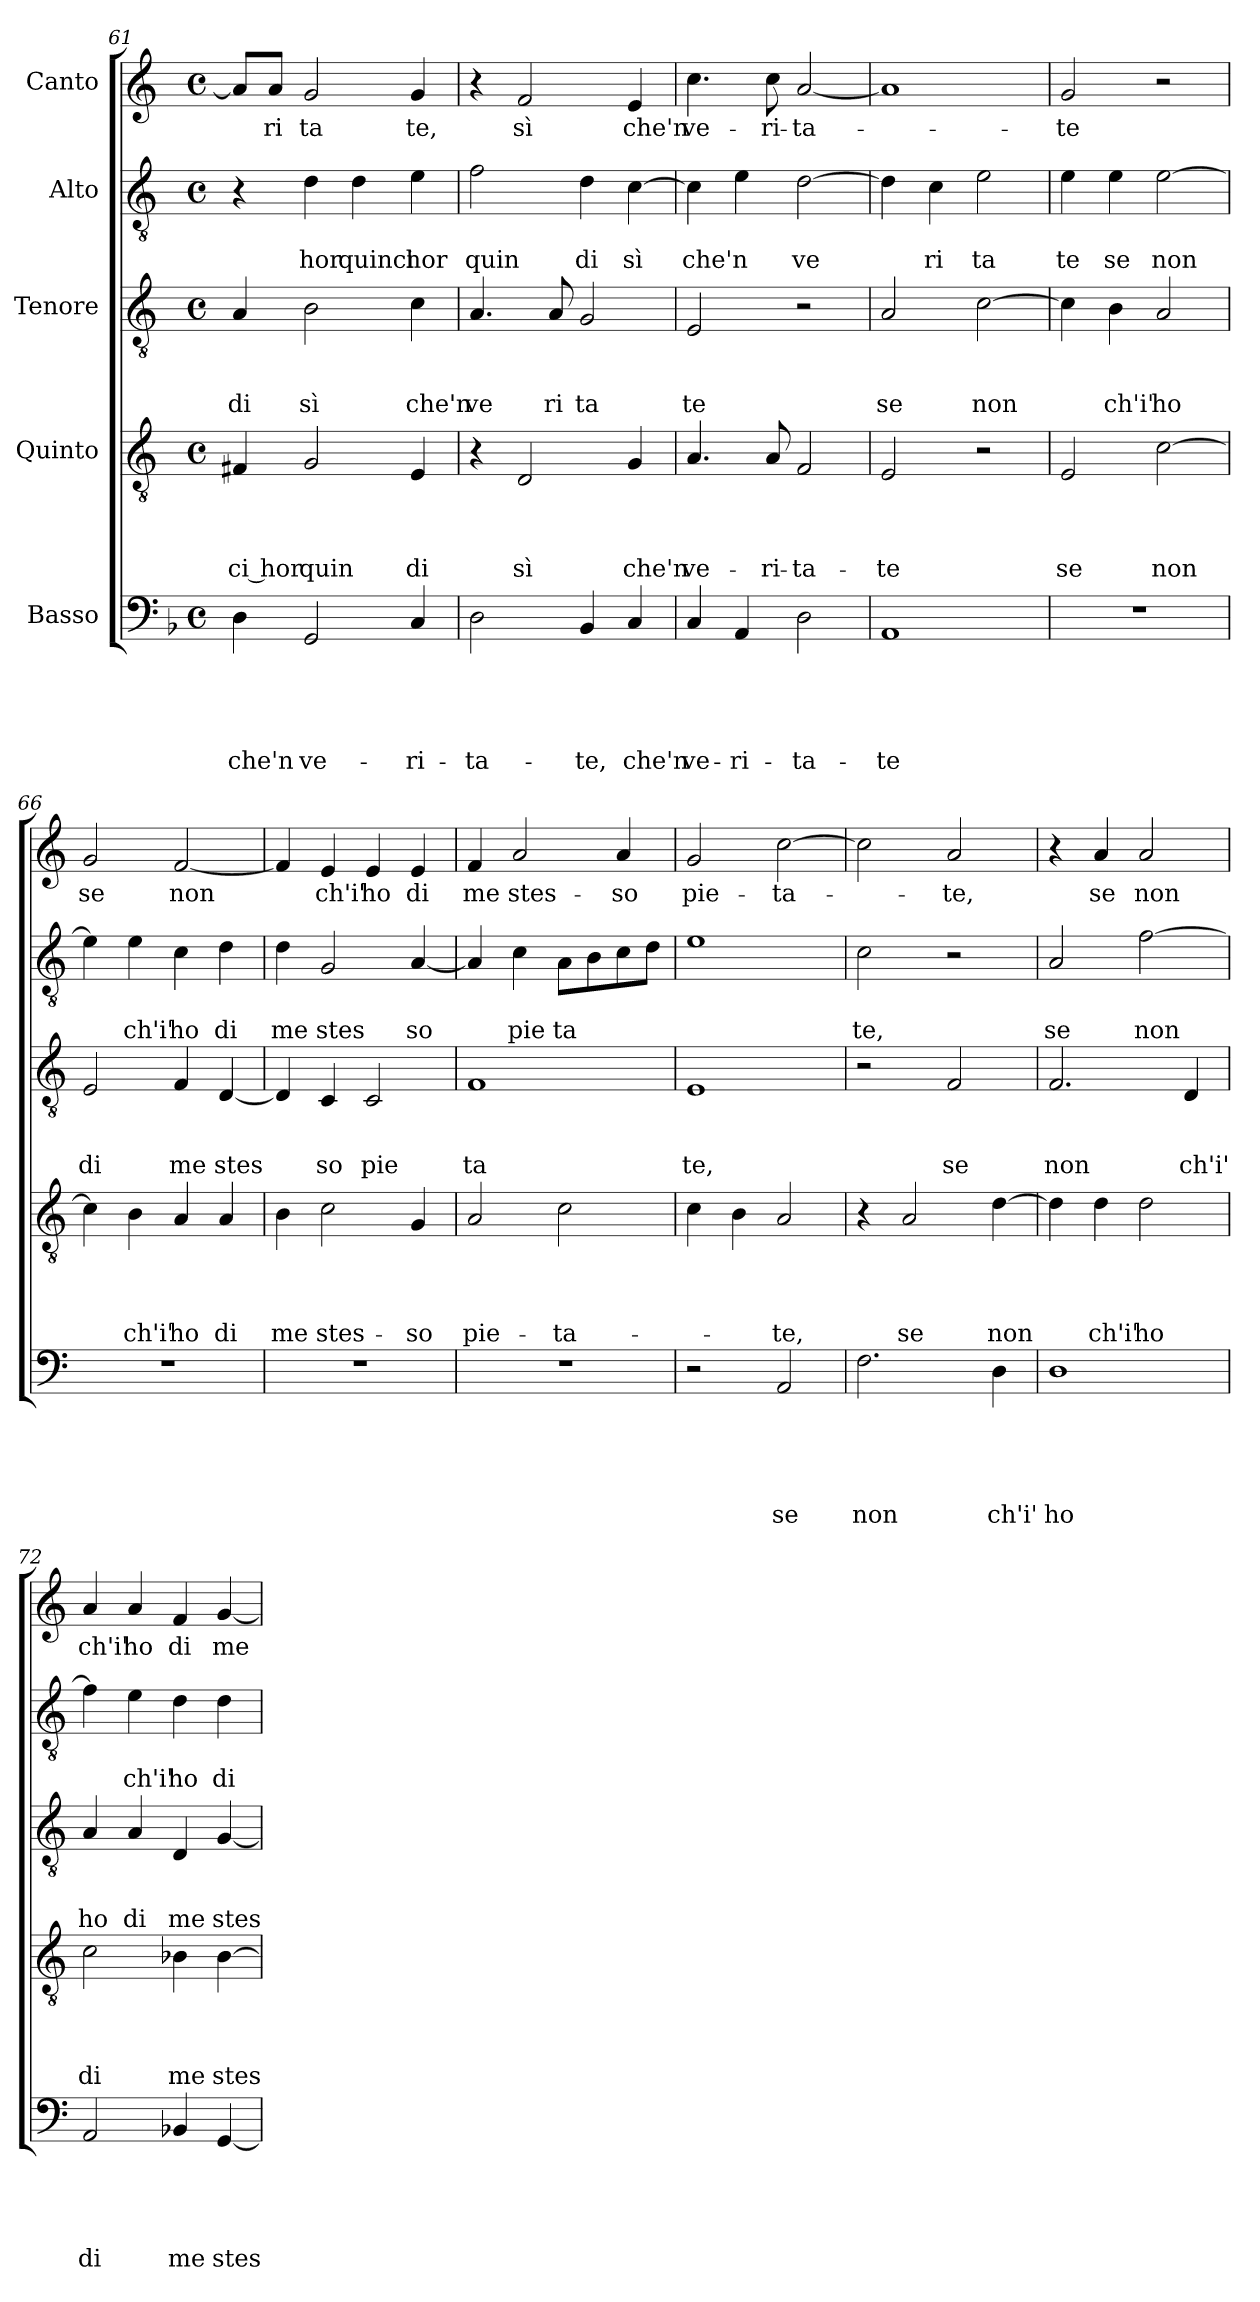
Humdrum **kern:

**kern	**text	**text	**text	**text	**text	**kern	**text	**text	**text	**text	**kern	**text	**text	**text	**kern	**text	**text	**kern	**text
*part5	*part5	*part5	*part5	*part5	*part5	*part4	*part4	*part4	*part4	*part4	*part3	*part3	*part3	*part3	*part2	*part2	*part2	*part1	*part1
*staff5	*staff5	*staff5	*staff5	*staff5	*staff5	*staff4	*staff4	*staff4	*staff4	*staff4	*staff3	*staff3	*staff3	*staff3	*staff2	*staff2	*staff2	*staff1	*staff1
*I"Basso	*	*	*	*	*	*I"Quinto	*	*	*	*	*I"Tenore	*	*	*	*I"Alto	*	*	*I"Canto	*
*clefF4	*	*	*	*	*	*clefGv2	*	*	*	*	*clefGv2	*	*	*	*clefGv2	*	*	*clefG2	*
*k[b-]	*	*	*	*	*	*k[]	*	*	*	*	*k[]	*	*	*	*k[]	*	*	*k[]	*
*F:	*	*	*	*	*	*C:	*	*	*	*	*C:	*	*	*	*C:	*	*	*C:	*
*M4/4	*	*	*	*	*	*M4/4	*	*	*	*	*M4/4	*	*	*	*M4/4	*	*	*M4/4	*
*met(c)	*	*	*	*	*	*met(c)	*	*	*	*	*met(c)	*	*	*	*met(c)	*	*	*met(c)	*
=61	=61	=61	=61	=61	=61	=61	=61	=61	=61	=61	=61	=61	=61	=61	=61	=61	=61	=61	=61
!	!	!	!	!	!LO:LY:b	!	!	!	!	!LO:LY:b:rj	!	!	!	!LO:LY:b	!	!	!	!	!
4D\	.	.	.	.	che'n	4F#X/	.	.	.	ci hor	4A/	.	.	di	4r	.	.	8a/L]	.
!	!	!	!	!	!	!	!	!	!	!	!	!	!	!	!	!	!	!	!LO:LY:b
.	.	.	.	.	.	.	.	.	.	.	.	.	.	.	.	.	.	8a/J	ri
!	!	!	!	!	!LO:LY:b	!	!	!	!	!LO:LY:b	!	!	!	!LO:LY:b	!	!	!LO:LY:b	!	!LO:LY:b
2GG/	.	.	.	.	ve-	2G/	.	.	.	quin	2B\	.	.	sì	4d\	.	hor	2g/	ta
!	!	!	!	!	!	!	!	!	!	!	!	!	!	!	!	!	!LO:LY:b	!	!
.	.	.	.	.	.	.	.	.	.	.	.	.	.	.	4d\	.	quinci	.	.
!	!	!	!	!	!LO:LY:b	!	!	!	!	!LO:LY:b	!	!	!	!LO:LY:b	!	!	!LO:LY:b	!	!LO:LY:b
4C/	.	.	.	.	-ri-	4E/	.	.	.	di	4c\	.	.	che'n	4e\	.	hor	4g/	te,
!!LO:PB:g=z
=62	=62	=62	=62	=62	=62	=62	=62	=62	=62	=62	=62	=62	=62	=62	=62	=62	=62	=62	=62
*k[]	*	*	*	*	*	*	*	*	*	*	*	*	*	*	*	*	*	*	*
*C:	*	*	*	*	*	*	*	*	*	*	*	*	*	*	*	*	*	*	*
!	!	!	!	!	!LO:LY:b	!	!	!	!	!	!	!	!	!LO:LY:b	!	!	!LO:LY:b	!	!
2D\	.	.	.	.	-ta-	4r	.	.	.	.	4.A/	.	.	ve	2f\	.	quin	4r	.
!	!	!	!	!	!	!	!	!	!	!LO:LY:b	!	!	!	!	!	!	!	!	!LO:LY:b
.	.	.	.	.	.	2D/	.	.	.	sì	.	.	.	.	.	.	.	2f/	sì
!	!	!	!	!	!	!	!	!	!	!	!	!	!	!LO:LY:b	!	!	!	!	!
.	.	.	.	.	.	.	.	.	.	.	8A/	.	.	ri	.	.	.	.	.
!	!	!	!	!	!LO:LY:b	!	!	!	!	!	!	!	!	!LO:LY:b	!	!	!LO:LY:b	!	!
4BB/	.	.	.	.	-te,	.	.	.	.	.	2G/	.	.	ta	4d\	.	di	.	.
!	!	!	!	!	!LO:LY:b	!	!	!	!	!LO:LY:b	!	!	!	!	!	!	!LO:LY:b	!	!LO:LY:b
4C/	.	.	.	.	che'n	4G/	.	.	.	che'n	.	.	.	.	[>4c\	.	sì	4e/	che'n
=63	=63	=63	=63	=63	=63	=63	=63	=63	=63	=63	=63	=63	=63	=63	=63	=63	=63	=63	=63
!	!	!	!	!	!LO:LY:b	!	!	!	!	!LO:LY:b	!	!	!	!LO:LY:b	!	!	!LO:LY:b	!	!LO:LY:b
4C/	.	.	.	.	ve-	4.A/	.	.	.	ve-	2E/	.	.	te	4c\]	.	che'n	4.cc\	ve-
!	!	!	!	!	!LO:LY:b	!	!	!	!	!	!	!	!	!	!	!	!	!	!
4AA/	.	.	.	.	-ri-	.	.	.	.	.	.	.	.	.	4e\	.	.	.	.
!	!	!	!	!	!	!	!	!	!	!LO:LY:b	!	!	!	!	!	!	!	!	!LO:LY:b
.	.	.	.	.	.	8A/	.	.	.	-ri-	.	.	.	.	.	.	.	8cc\	-ri-
!	!	!	!	!	!LO:LY:b	!	!	!	!	!LO:LY:b	!	!	!	!	!	!	!LO:LY:b	!	!LO:LY:b
2D\	.	.	.	.	-ta-	2F/	.	.	.	-ta-	2r	.	.	.	[>2d\	.	ve	[<2a/	-ta-
=64	=64	=64	=64	=64	=64	=64	=64	=64	=64	=64	=64	=64	=64	=64	=64	=64	=64	=64	=64
!	!	!	!	!	!LO:LY:b	!	!	!	!	!LO:LY:b	!	!	!	!LO:LY:b	!	!	!	!	!
1AA	.	.	.	.	-te	2E/	.	.	.	-te	2A/	.	.	se	4d\]	.	.	1a]	.
!	!	!	!	!	!	!	!	!	!	!	!	!	!	!	!	!	!LO:LY:b	!	!
.	.	.	.	.	.	.	.	.	.	.	.	.	.	.	4c\	.	ri	.	.
!	!	!	!	!	!	!	!	!	!	!	!	!	!	!LO:LY:b	!	!	!LO:LY:b	!	!
.	.	.	.	.	.	2r	.	.	.	.	[>2c\	.	.	non	2e\	.	ta	.	.
=65	=65	=65	=65	=65	=65	=65	=65	=65	=65	=65	=65	=65	=65	=65	=65	=65	=65	=65	=65
!	!	!	!	!	!	!	!	!	!	!LO:LY:b	!	!	!	!	!	!	!LO:LY:b	!	!LO:LY:b
1r	.	.	.	.	.	2E/	.	.	.	se	4c\]	.	.	.	4e\	.	te	2g/	-te
!	!	!	!	!	!	!	!	!	!	!	!	!	!	!LO:LY:b	!	!	!LO:LY:b	!	!
.	.	.	.	.	.	.	.	.	.	.	4B\	.	.	ch'i'	4e\	.	se	.	.
!	!	!	!	!	!	!	!	!	!	!LO:LY:b	!	!	!	!LO:LY:b	!	!	!LO:LY:b	!	!
.	.	.	.	.	.	[>2c\	.	.	.	non	2A/	.	.	ho	[>2e\	.	non	2r	.
=66	=66	=66	=66	=66	=66	=66	=66	=66	=66	=66	=66	=66	=66	=66	=66	=66	=66	=66	=66
!	!	!	!	!	!	!	!	!	!	!	!	!	!	!LO:LY:b	!	!	!	!	!LO:LY:b
1r	.	.	.	.	.	4c\]	.	.	.	.	2E/	.	.	di	4e\]	.	.	2g/	se
!	!	!	!	!	!	!	!	!	!	!LO:LY:b	!	!	!	!	!	!	!LO:LY:b	!	!
.	.	.	.	.	.	4B\	.	.	.	ch'i'	.	.	.	.	4e\	.	ch'i'	.	.
!	!	!	!	!	!	!	!	!	!	!LO:LY:b	!	!	!	!LO:LY:b	!	!	!LO:LY:b	!	!LO:LY:b
.	.	.	.	.	.	4A/	.	.	.	ho	4F/	.	.	me	4c\	.	ho	[<2f/	non
!	!	!	!	!	!	!	!	!	!	!LO:LY:b	!	!	!	!LO:LY:b	!	!	!LO:LY:b	!	!
.	.	.	.	.	.	4A/	.	.	.	di	[<4D/	.	.	stes	4d\	.	di	.	.
=67	=67	=67	=67	=67	=67	=67	=67	=67	=67	=67	=67	=67	=67	=67	=67	=67	=67	=67	=67
!	!	!	!	!	!	!	!	!	!	!LO:LY:b	!	!	!	!	!	!	!LO:LY:b	!	!
1r	.	.	.	.	.	4B\	.	.	.	me	4D/]	.	.	.	4d\	.	me	4f/]	.
!	!	!	!	!	!	!	!	!	!	!LO:LY:b	!	!	!	!LO:LY:b	!	!	!LO:LY:b	!	!LO:LY:b
.	.	.	.	.	.	2c\	.	.	.	stes-	4C/	.	.	so	2G/	.	stes	4e/	ch'i'
!	!	!	!	!	!	!	!	!	!	!	!	!	!	!LO:LY:b	!	!	!	!	!LO:LY:b
.	.	.	.	.	.	.	.	.	.	.	2C/	.	.	pie	.	.	.	4e/	ho
!	!	!	!	!	!	!	!	!	!	!LO:LY:b	!	!	!	!	!	!	!LO:LY:b	!	!LO:LY:b
.	.	.	.	.	.	4G/	.	.	.	-so	.	.	.	.	[<4A/	.	so	4e/	di
=68	=68	=68	=68	=68	=68	=68	=68	=68	=68	=68	=68	=68	=68	=68	=68	=68	=68	=68	=68
!	!	!	!	!	!	!	!	!	!	!LO:LY:b	!	!	!	!LO:LY:b	!	!	!	!	!LO:LY:b
1r	.	.	.	.	.	2A/	.	.	.	pie-	1F	.	.	ta	4A/]	.	.	4f/	me
!	!	!	!	!	!	!	!	!	!	!	!	!	!	!	!	!	!LO:LY:b	!	!LO:LY:b
.	.	.	.	.	.	.	.	.	.	.	.	.	.	.	4c\	.	pie	2a/	stes-
!	!	!	!	!	!	!	!	!	!	!LO:LY:b	!	!	!	!	!	!	!LO:LY:b	!	!
.	.	.	.	.	.	2c\	.	.	.	-ta-	.	.	.	.	8A\L	.	ta	.	.
.	.	.	.	.	.	.	.	.	.	.	.	.	.	.	8B\	.	.	.	.
!	!	!	!	!	!	!	!	!	!	!	!	!	!	!	!	!	!	!	!LO:LY:b
.	.	.	.	.	.	.	.	.	.	.	.	.	.	.	8c\	.	.	4a/	-so
.	.	.	.	.	.	.	.	.	.	.	.	.	.	.	8d\J	.	.	.	.
!!LO:LB:g=z
=69	=69	=69	=69	=69	=69	=69	=69	=69	=69	=69	=69	=69	=69	=69	=69	=69	=69	=69	=69
!	!	!	!	!	!	!	!	!	!	!	!	!	!	!LO:LY:b	!	!	!	!	!LO:LY:b
2r	.	.	.	.	.	4c\	.	.	.	.	1E	.	.	te,	1e	.	.	2g/	pie-
.	.	.	.	.	.	4B\	.	.	.	.	.	.	.	.	.	.	.	.	.
!	!	!	!	!	!LO:LY:b	!	!	!	!	!LO:LY:b	!	!	!	!	!	!	!	!	!LO:LY:b
2AA/	.	.	.	.	se	2A/	.	.	.	-te,	.	.	.	.	.	.	.	[>2cc\	-ta-
=70	=70	=70	=70	=70	=70	=70	=70	=70	=70	=70	=70	=70	=70	=70	=70	=70	=70	=70	=70
!	!	!	!	!	!LO:LY:b	!	!	!	!	!	!	!	!	!	!	!	!LO:LY:b	!	!
2.F\	.	.	.	.	non	4r	.	.	.	.	2r	.	.	.	2c\	.	te,	2cc\]	.
!	!	!	!	!	!	!	!	!	!	!LO:LY:b	!	!	!	!	!	!	!	!	!
.	.	.	.	.	.	2A/	.	.	.	se	.	.	.	.	.	.	.	.	.
!	!	!	!	!	!	!	!	!	!	!	!	!	!	!LO:LY:b	!	!	!	!	!LO:LY:b
.	.	.	.	.	.	.	.	.	.	.	2F/	.	.	se	2r	.	.	2a/	-te,
!	!	!	!	!	!LO:LY:b	!	!	!	!	!LO:LY:b	!	!	!	!	!	!	!	!	!
4D\	.	.	.	.	ch'i'	[>4d\	.	.	.	non	.	.	.	.	.	.	.	.	.
=71	=71	=71	=71	=71	=71	=71	=71	=71	=71	=71	=71	=71	=71	=71	=71	=71	=71	=71	=71
!	!	!	!	!	!LO:LY:b	!	!	!	!	!	!	!	!	!LO:LY:b	!	!	!LO:LY:b	!	!
1D	.	.	.	.	ho	4d\]	.	.	.	.	2.F/	.	.	non	2A/	.	se	4r	.
!	!	!	!	!	!	!	!	!	!	!LO:LY:b	!	!	!	!	!	!	!	!	!LO:LY:b
.	.	.	.	.	.	4d\	.	.	.	ch'i'	.	.	.	.	.	.	.	4a/	se
!	!	!	!	!	!	!	!	!	!	!LO:LY:b	!	!	!	!	!	!	!LO:LY:b	!	!LO:LY:b
.	.	.	.	.	.	2d\	.	.	.	ho	.	.	.	.	[>2f\	.	non	2a/	non
!	!	!	!	!	!	!	!	!	!	!	!	!	!	!LO:LY:b	!	!	!	!	!
.	.	.	.	.	.	.	.	.	.	.	4D/	.	.	ch'i'	.	.	.	.	.
=72	=72	=72	=72	=72	=72	=72	=72	=72	=72	=72	=72	=72	=72	=72	=72	=72	=72	=72	=72
!	!	!	!	!	!LO:LY:b	!	!	!	!	!LO:LY:b	!	!	!	!LO:LY:b	!	!	!	!	!LO:LY:b
2AA/	.	.	.	.	di	2c\	.	.	.	di	4A/	.	.	ho	4f\]	.	.	4a/	ch'i'
!	!	!	!	!	!	!	!	!	!	!	!	!	!	!LO:LY:b	!	!	!LO:LY:b	!	!LO:LY:b
.	.	.	.	.	.	.	.	.	.	.	4A/	.	.	di	4e\	.	ch'i'	4a/	ho
!	!	!	!	!	!LO:LY:b	!	!	!	!	!LO:LY:b	!	!	!	!LO:LY:b	!	!	!LO:LY:b	!	!LO:LY:b
4BB-X/	.	.	.	.	me	4B-X\	.	.	.	me	4D/	.	.	me	4d\	.	ho	4f/	di
!	!	!	!	!	!LO:LY:b	!	!	!	!	!LO:LY:b	!	!	!	!LO:LY:b	!	!	!LO:LY:b	!	!LO:LY:b
[<4GG/	.	.	.	.	stes	[>4B-\	.	.	.	stes	[<4G/	.	.	stes	4d\	.	di	[<4g/	me
=	=	=	=	=	=	=	=	=	=	=	=	=	=	=	=	=	=	=	=
*-	*-	*-	*-	*-	*-	*-	*-	*-	*-	*-	*-	*-	*-	*-	*-	*-	*-	*-	*-
